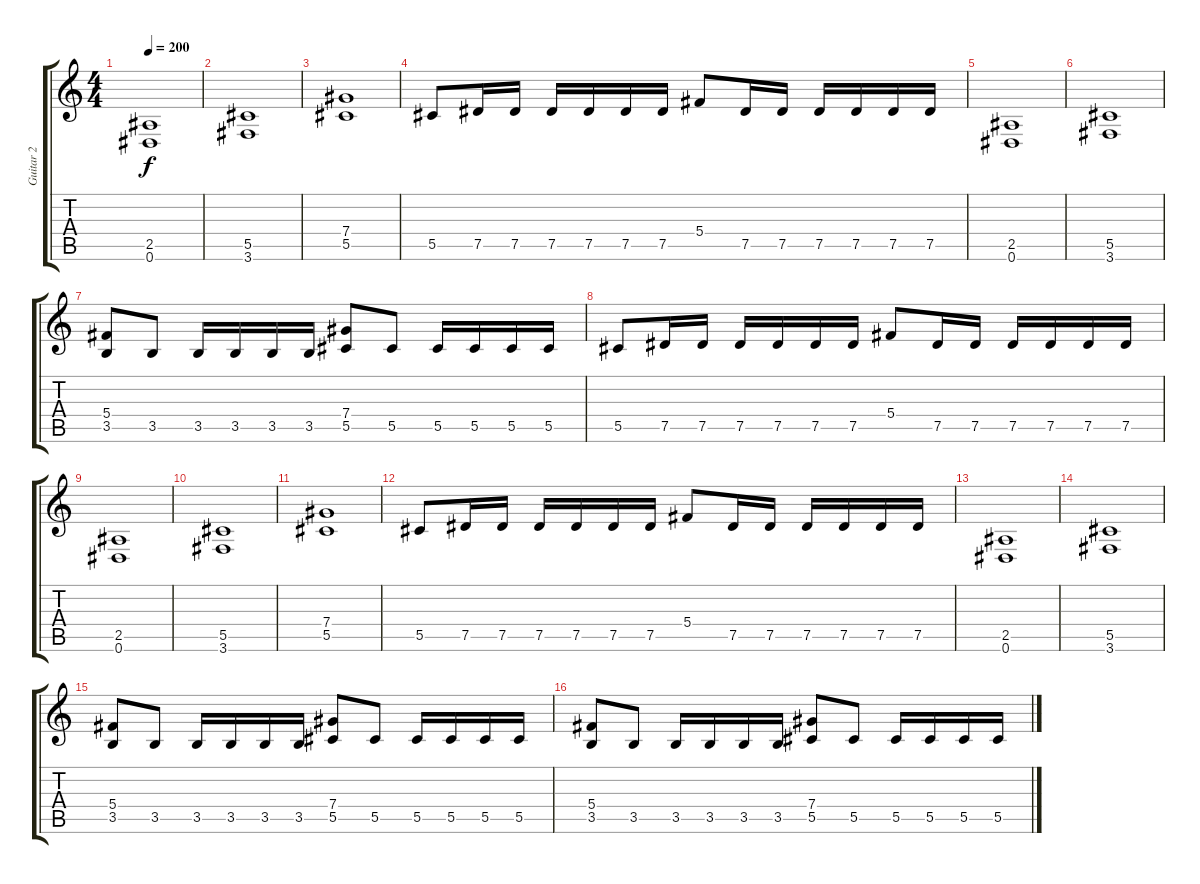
\track ("Guitar 2" "Guitar 2") {instrument distortionguitar}
\staff {score tabs}
\tuning (Eb4 Bb3 Gb3 Db3 Ab2 Eb2) {hide}
\ts (4 4)
\tempo 200
\clef g2
\ks c
(2.5 0.6).1{dy f} |
(5.5 3.6).1 |
(7.4 5.5).1 |
5.5.8 7.5.16 7.5.16 7.5.16 7.5.16 7.5.16 7.5.16 5.4.8 7.5.16 7.5.16 7.5.16 7.5.16 7.5.16 7.5.16 |
(2.5 0.6).1 |
(5.5 3.6).1 |
(5.4 3.5).8 3.5.8 3.5.16 3.5.16 3.5.16 3.5.16 (7.4 5.5).8 5.5.8 5.5.16 5.5.16 5.5.16 5.5.16 |
5.5.8 7.5.16 7.5.16 7.5.16 7.5.16 7.5.16 7.5.16 5.4.8 7.5.16 7.5.16 7.5.16 7.5.16 7.5.16 7.5.16 |
(2.5 0.6).1 |
(5.5 3.6).1 |
(7.4 5.5).1 |
5.5.8 7.5.16 7.5.16 7.5.16 7.5.16 7.5.16 7.5.16 5.4.8 7.5.16 7.5.16 7.5.16 7.5.16 7.5.16 7.5.16 |
(2.5 0.6).1 |
(5.5 3.6).1 |
(5.4 3.5).8 3.5.8 3.5.16 3.5.16 3.5.16 3.5.16 (7.4 5.5).8 5.5.8 5.5.16 5.5.16 5.5.16 5.5.16 |
(5.4 3.5).8 3.5.8 3.5.16 3.5.16 3.5.16 3.5.16 (7.4 5.5).8 5.5.8 5.5.16 5.5.16 5.5.16 5.5.16
